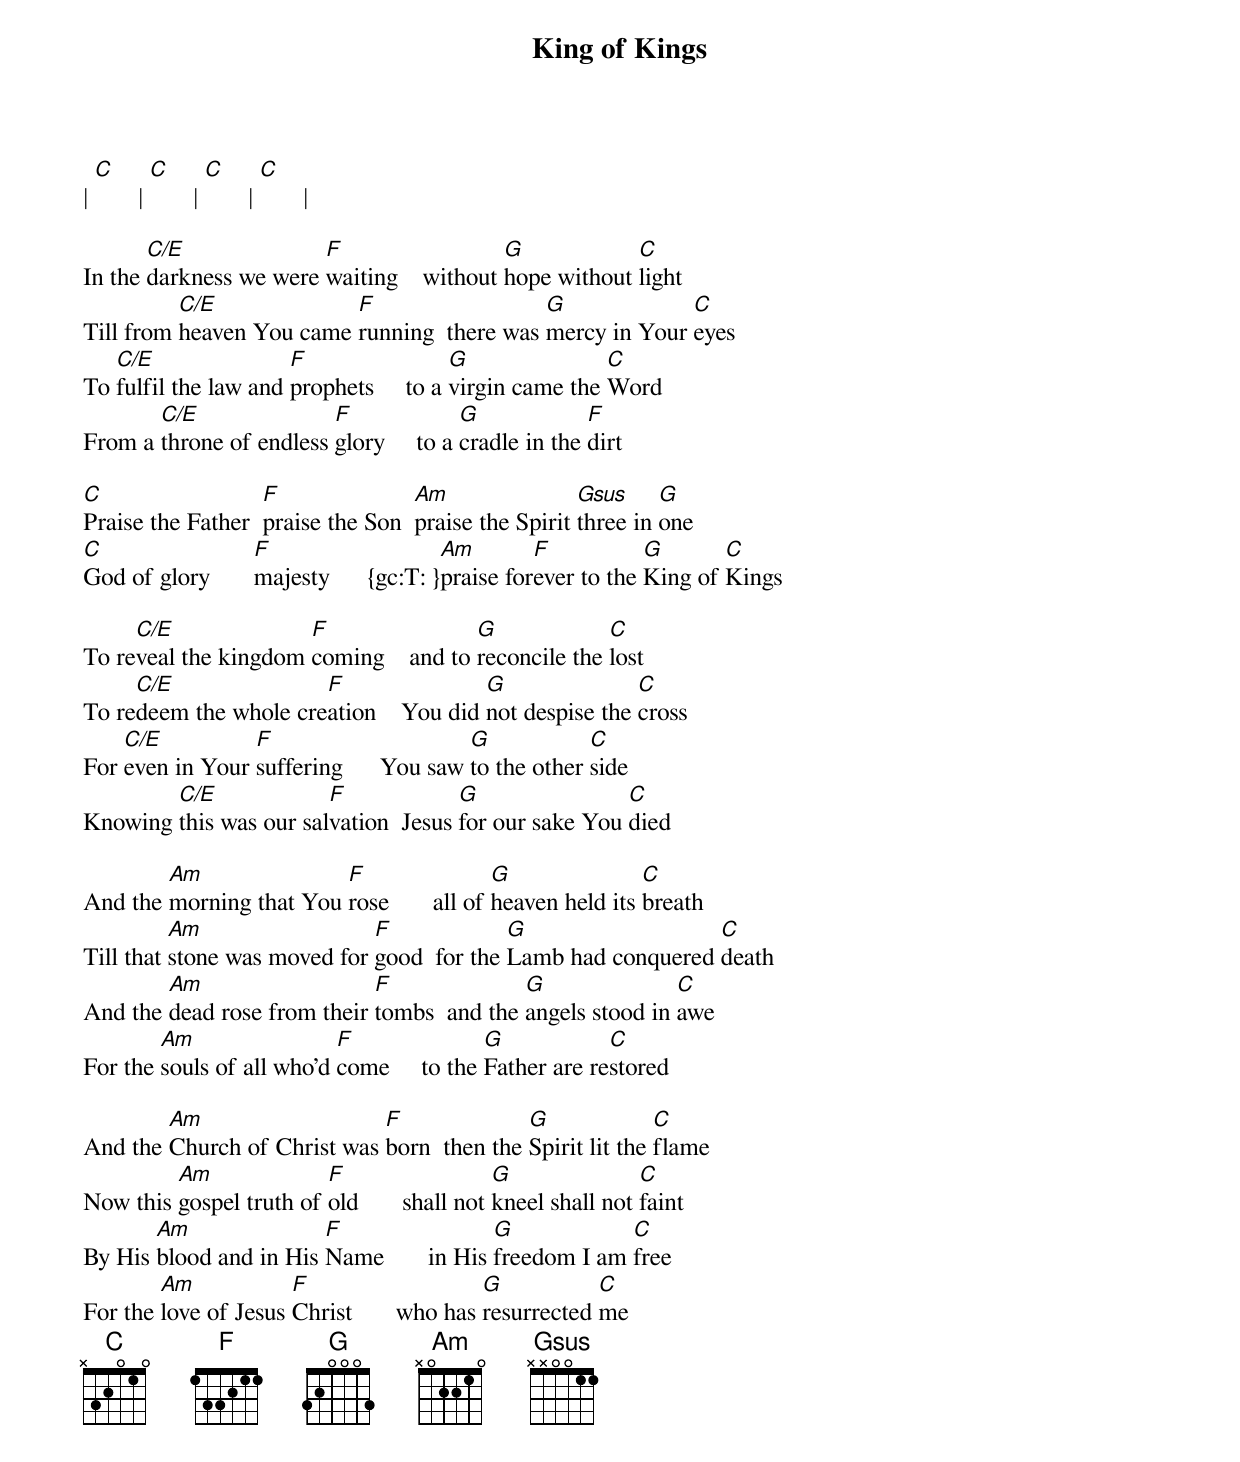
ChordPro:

{title: King of Kings}
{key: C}
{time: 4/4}
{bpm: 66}
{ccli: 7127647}
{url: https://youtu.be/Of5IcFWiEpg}
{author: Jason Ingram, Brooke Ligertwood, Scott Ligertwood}
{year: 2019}
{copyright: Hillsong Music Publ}

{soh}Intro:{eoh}
| [C]       | [C]       | [C]       | [C]       |

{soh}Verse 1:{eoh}
In the [C/E]darkness we were [F]waiting    without [G]hope without [C]light
Till from [C/E]heaven You came [F]running  there was [G]mercy in Your [C]eyes
To [C/E]fulfil the law and [F]prophets     to a [G]virgin came the [C]Word
From a [C/E]throne of endless [F]glory     to a [G]cradle in the [F]dirt

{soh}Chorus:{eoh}
[C]Praise the Father  [F]praise the Son  [Am]praise the Spirit [Gsus]three in [G]one
[C]God of glory       [F]majesty      {gc:T: }[Am]praise for[F]ever to the [G]King of [C]Kings

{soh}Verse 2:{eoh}
To re[C/E]veal the kingdom [F]coming    and to [G]reconcile the [C]lost
To re[C/E]deem the whole cre[F]ation    You did [G]not despise the [C]cross
For [C/E]even in Your [F]suffering      You saw [G]to the other [C]side
Knowing [C/E]this was our sal[F]vation  Jesus [G]for our sake You [C]died

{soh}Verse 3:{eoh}
And the [Am]morning that You [F]rose       all of [G]heaven held its [C]breath
Till that [Am]stone was moved for [F]good  for the [G]Lamb had conquered [C]death
And the [Am]dead rose from their [F]tombs  and the [G]angels stood in [C]awe
For the [Am]souls of all who'd [F]come     to the [G]Father are re[C]stored

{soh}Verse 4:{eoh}
And the [Am]Church of Christ was [F]born  then the [G]Spirit lit the [C]flame
Now this [Am]gospel truth of [F]old       shall not [G]kneel shall not [C]faint
By His [Am]blood and in His [F]Name       in His [G]freedom I am [C]free
For the [Am]love of Jesus [F]Christ       who has [G]resurrected [C]me
